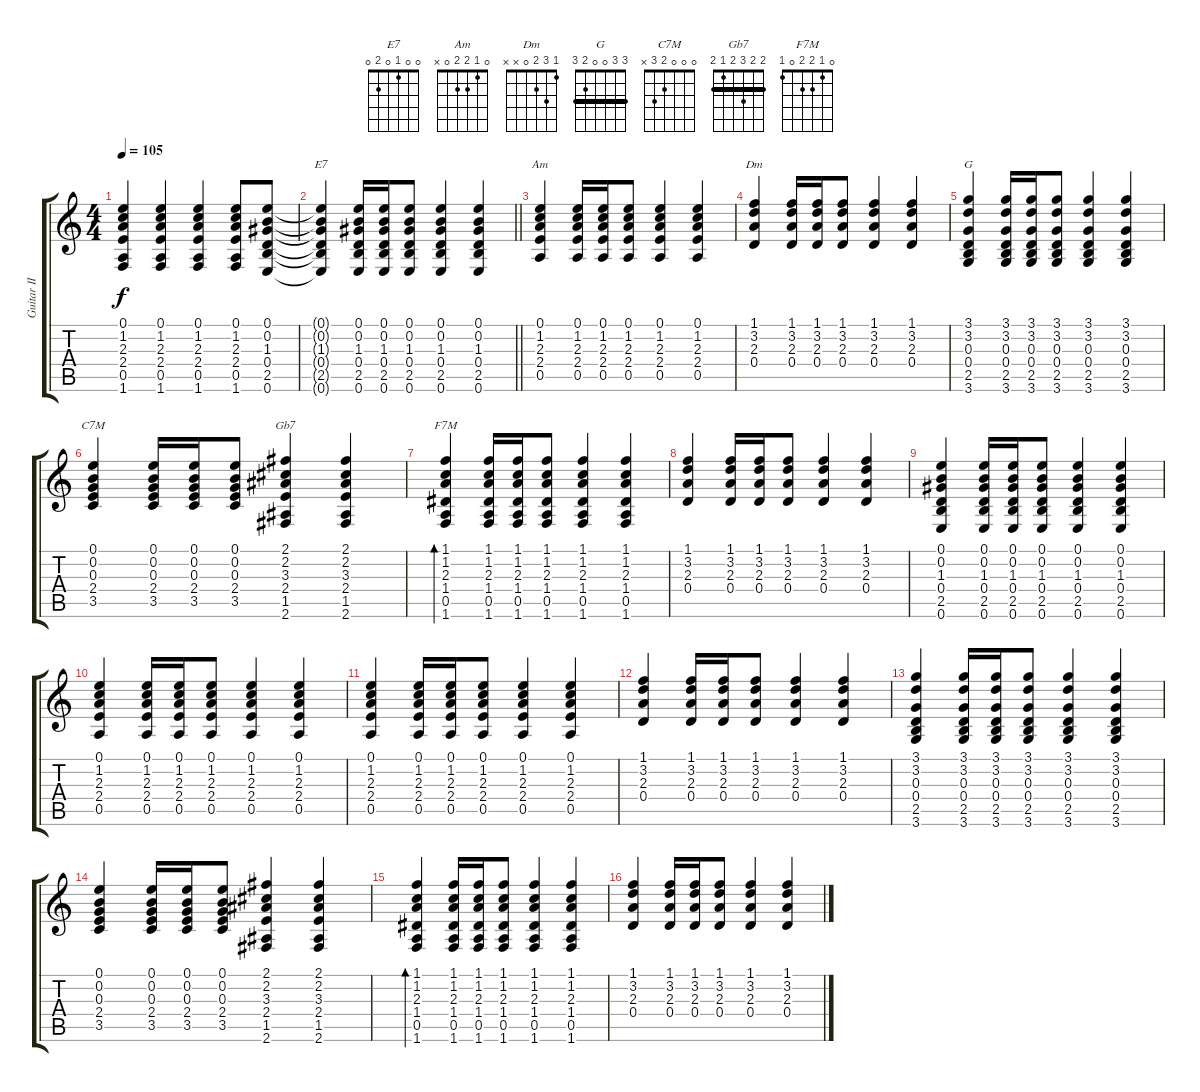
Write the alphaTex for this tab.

\track ("Guitar II" "Guitar II") {instrument acousticguitarnylon}
\staff {score tabs}
\tuning (E4 B3 G3 D3 A2 E2) {hide}
\chord ("E7" 0 0 1 0 2 0)
\chord ("Am" 0 1 2 2 0 x)
\chord ("Dm" 1 3 2 0 x x)
\chord ("G" 3 3 0 0 2 3) {barre 3}
\chord ("C7M" 0 0 0 2 3 x)
\chord ("Gb7" 2 2 3 2 1 2) {barre 2}
\chord ("F7M" 0 1 2 2 0 1)
\ts (4 4)
\tempo 105
\clef g2
\ks c
(0.1{t} 1.2{t} 2.3{t} 2.4{t} 0.5{t} 1.6{t}).4{dy f} (0.1 1.2 2.3 2.4 0.5 1.6).4 (0.1 1.2 2.3 2.4 0.5 1.6).4 (0.1 1.2 2.3 2.4 0.5 1.6).8 (0.1 0.2 1.3 0.4 2.5 0.6).8 |
\barLineRight lightlight
(0.1{t} 0.2{t} 1.3{t} 0.4{t} 2.5{t} 0.6{t}).4{ch "E7"} (0.1 0.2 1.3 0.4 2.5 0.6).16 (0.1 0.2 1.3 0.4 2.5 0.6).16 (0.1 0.2 1.3 0.4 2.5 0.6).8 (0.1 0.2 1.3 0.4 2.5 0.6).4 (0.1 0.2 1.3 0.4 2.5 0.6).4 |
(0.1 1.2 2.3 2.4 0.5).4{ch "Am"} (0.1 1.2 2.3 2.4 0.5).16 (0.1 1.2 2.3 2.4 0.5).16 (0.1 1.2 2.3 2.4 0.5).8 (0.1 1.2 2.3 2.4 0.5).4 (0.1 1.2 2.3 2.4 0.5).4 |
(1.1 3.2 2.3 0.4).4{ch "Dm"} (1.1 3.2 2.3 0.4).16 (1.1 3.2 2.3 0.4).16 (1.1 3.2 2.3 0.4).8 (1.1 3.2 2.3 0.4).4 (1.1 3.2 2.3 0.4).4 |
(3.1 3.2 0.3 0.4 2.5 3.6).4{ch "G"} (3.1 3.2 0.3 0.4 2.5 3.6).16 (3.1 3.2 0.3 0.4 2.5 3.6).16 (3.1 3.2 0.3 0.4 2.5 3.6).8 (3.1 3.2 0.3 0.4 2.5 3.6).4 (3.1 3.2 0.3 0.4 2.5 3.6).4 |
(0.1 0.2 0.3 2.4 3.5).4{ch "C7M"} (0.1 0.2 0.3 2.4 3.5).16 (0.1 0.2 0.3 2.4 3.5).16 (0.1 0.2 0.3 2.4 3.5).8 (2.1 2.2 3.3 2.4 1.5 2.6).4{ch "Gb7"} (2.1 2.2 3.3 2.4 1.5 2.6).4 |
(1.1 1.2 2.3 1.4 0.5 1.6).4{bd 240 ch "F7M"} (1.1 1.2 2.3 1.4 0.5 1.6).16 (1.1 1.2 2.3 1.4 0.5 1.6).16 (1.1 1.2 2.3 1.4 0.5 1.6).8 (1.1 1.2 2.3 1.4 0.5 1.6).4 (1.1 1.2 2.3 1.4 0.5 1.6).4 |
(1.1 3.2 2.3 0.4).4 (1.1 3.2 2.3 0.4).16 (1.1 3.2 2.3 0.4).16 (1.1 3.2 2.3 0.4).8 (1.1 3.2 2.3 0.4).4 (1.1 3.2 2.3 0.4).4 |
(0.1 0.2 1.3 0.4 2.5 0.6).4 (0.1 0.2 1.3 0.4 2.5 0.6).16 (0.1 0.2 1.3 0.4 2.5 0.6).16 (0.1 0.2 1.3 0.4 2.5 0.6).8 (0.1 0.2 1.3 0.4 2.5 0.6).4 (0.1 0.2 1.3 0.4 2.5 0.6).4 |
(0.1 1.2 2.3 2.4 0.5).4 (0.1 1.2 2.3 2.4 0.5).16 (0.1 1.2 2.3 2.4 0.5).16 (0.1 1.2 2.3 2.4 0.5).8 (0.1 1.2 2.3 2.4 0.5).4 (0.1 1.2 2.3 2.4 0.5).4 |
(0.1 1.2 2.3 2.4 0.5).4 (0.1 1.2 2.3 2.4 0.5).16 (0.1 1.2 2.3 2.4 0.5).16 (0.1 1.2 2.3 2.4 0.5).8 (0.1 1.2 2.3 2.4 0.5).4 (0.1 1.2 2.3 2.4 0.5).4 |
(1.1 3.2 2.3 0.4).4 (1.1 3.2 2.3 0.4).16 (1.1 3.2 2.3 0.4).16 (1.1 3.2 2.3 0.4).8 (1.1 3.2 2.3 0.4).4 (1.1 3.2 2.3 0.4).4 |
(3.1 3.2 0.3 0.4 2.5 3.6).4 (3.1 3.2 0.3 0.4 2.5 3.6).16 (3.1 3.2 0.3 0.4 2.5 3.6).16 (3.1 3.2 0.3 0.4 2.5 3.6).8 (3.1 3.2 0.3 0.4 2.5 3.6).4 (3.1 3.2 0.3 0.4 2.5 3.6).4 |
(0.1 0.2 0.3 2.4 3.5).4 (0.1 0.2 0.3 2.4 3.5).16 (0.1 0.2 0.3 2.4 3.5).16 (0.1 0.2 0.3 2.4 3.5).8 (2.1 2.2 3.3 2.4 1.5 2.6).4 (2.1 2.2 3.3 2.4 1.5 2.6).4 |
(1.1 1.2 2.3 1.4 0.5 1.6).4{bd 240} (1.1 1.2 2.3 1.4 0.5 1.6).16 (1.1 1.2 2.3 1.4 0.5 1.6).16 (1.1 1.2 2.3 1.4 0.5 1.6).8 (1.1 1.2 2.3 1.4 0.5 1.6).4 (1.1 1.2 2.3 1.4 0.5 1.6).4 |
(1.1 3.2 2.3 0.4).4 (1.1 3.2 2.3 0.4).16 (1.1 3.2 2.3 0.4).16 (1.1 3.2 2.3 0.4).8 (1.1 3.2 2.3 0.4).4 (1.1 3.2 2.3 0.4).4
